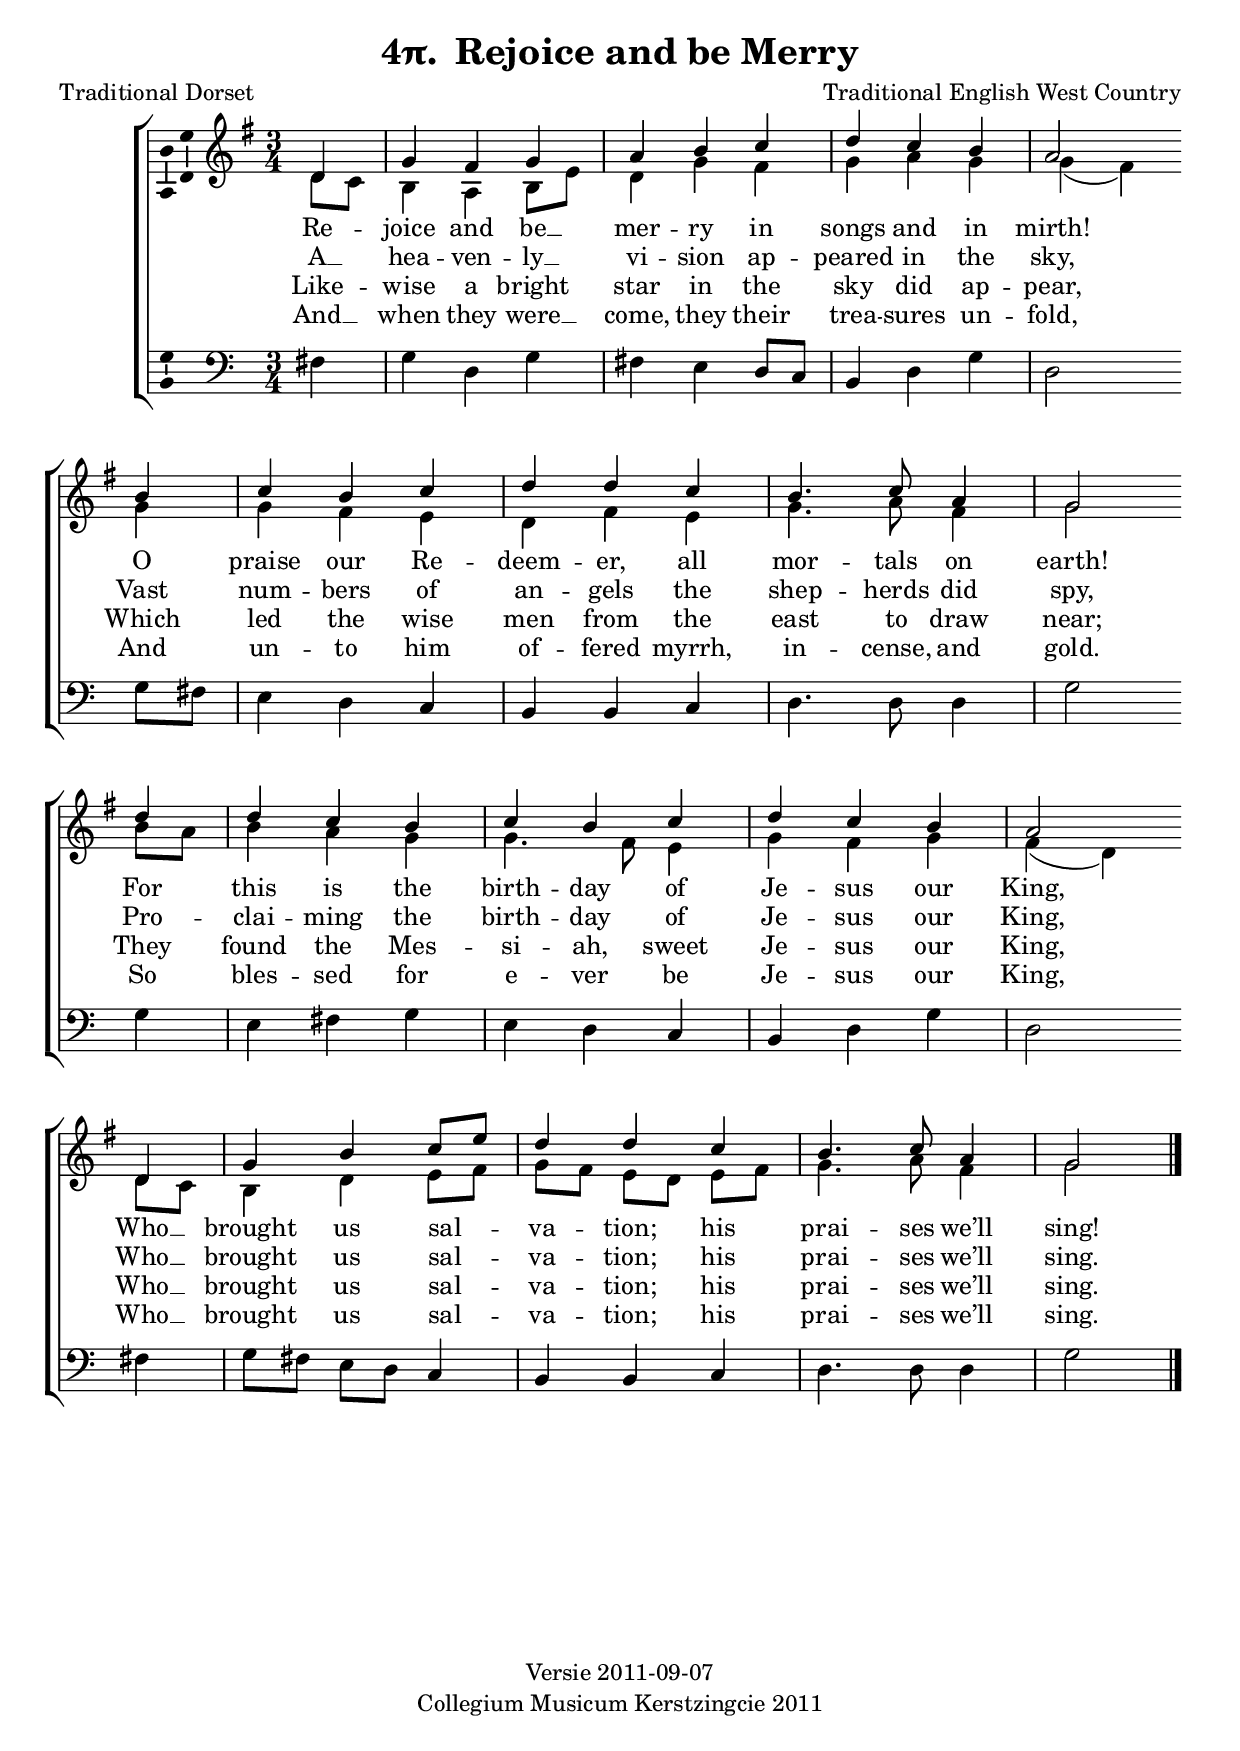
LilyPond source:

% vim: set fileformat=dos:
\version "2.12.3"

\version "2.12.3"

soprano = \relative c' {
  \key g \major
  \time 3/4
  \partial 4 d4 |
  \autoBeamOff
  g fis g |
  a b c |
  d c b |
  a2 
  \bar "" \break

  b4 |
  c b c |
  d d c |
  b4. c8 a4 |
  g2
  \bar "" \break
  
  d'4 |
  d c b |
  c b c |
  d c b |
  a2 
  \bar "" \break

  d,4 |
  g b c8[ e8] |
  d4 d c |
  b4. c8 a4 |
  g2 \bar "|."
}

alto = \relative c' {
  \partial 4 d8 c |
  b4 a b8 e |
  d4 g fis |
  g a g |
  g( fis) g |
  g fis e |
  d fis e |
  g4. a8 fis4 |
  g2 
  
  b8 a |
  b4 a g |
  g4. fis8 e4 | 
  g fis g |
  fis( d) d8 c |
  b4 d e8 fis |
  g8[ fis8] e8[ d8] e8[ fis8] |
  g4. a8 fis4 |
  g2 \bar "|."
}

tenor = \relative c {
  \clef "bass"
  \time 3/4
  \partial 4 fis4 |
  g d g |
  fis e d8 c |
  b4 d g | 
  d2 g8 fis |
  e4 d c |
  b b c |
  d4. d8 d4 |
  g2
  
  g4 |
  e fis g |
  e d c |
  b d g |
  d2 fis4 |
  g8[ fis] e[ d] c4 |
  b b c |
  d4. d8 d4 |
  g2 \bar "|."
}

bass = \tenor

verseOne = \lyricmode {
  Re4 -- joice and be __ mer -- ry in songs and in mirth!
  O praise our Re -- deem -- er, all mor -- tals on earth!
  For this is the birth -- day of Je -- sus our King,
  Who __ brought us sal4 -- va4 -- tion;4 his prai -- ses we’ll sing!
}

verseTwo = \lyricmode {
  A4 __ hea -- ven -- ly __ vi -- sion ap -- peared in the sky,
  Vast num -- bers of an -- gels the shep -- herds did spy,
  Pro -- clai -- ming the birth -- day of Je -- sus our King,
  Who __ brought us sal4 -- va4 -- tion;4 his prai -- ses we’ll sing.
}

verseThree = \lyricmode {
  Like4 -- wise a bright star in the sky did ap -- pear,
  Which led the wise men from the east to draw near;
  They found the Mes -- si -- ah, sweet Je -- sus our King,
  Who __ brought us sal4 -- va4 -- tion;4 his prai -- ses we’ll sing.
}

verseFour = \lyricmode {
  And4 __ when they were __ come, they their trea -- sures un -- fold,
  And un -- to him of -- fered myrrh, in -- cense, and gold.
  So bles -- sed for e -- ver be Je -- sus our King,
  Who __ brought us sal4 -- va4 -- tion;4 his prai -- ses we’ll sing.
}


nummer = "4π. "

\header {
  title = \markup { \nummer "Rejoice and be Merry" }
  composer = "Traditional English West Country"
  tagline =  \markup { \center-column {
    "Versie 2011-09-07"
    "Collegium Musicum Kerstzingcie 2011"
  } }
  poet = "Traditional Dorset"
}

% This useful function kills extenders that are too short to be useful
% Combine this with \override LyricExtender #'minimum-length = #0 for
% beautiful results: an extender if there is space, no extender if there
% is not.
#(define (conditional-kill-lyric-extender-callback . args)
   (lambda (grob)
    (let* ((minimum-length
            (if (null? args)
             (ly:grob-property grob 'minimum-length 0)
             (car args)))
           (X-extent (ly:stencil-extent (ly:grob-property grob 'stencil empty-stencil) X))
           (length (- (cdr X-extent) (car X-extent))))
     (if (> minimum-length length)
      (ly:grob-suicide! grob)))))

\score {
  \new ChoirStaff <<
    \new Staff = "upper" <<
      \clef "treble"
      \new Voice = "vSoprano" { 
        \override Ambitus #'X-offset = #2.0
        \voiceOne \soprano 
      }
      \new Voice = "vAlto" { \voiceTwo \alto }
    >>

    \new Lyrics \lyricsto "vSoprano" \verseOne
    \new Lyrics \lyricsto "vSoprano" \verseTwo
    \new Lyrics \lyricsto "vSoprano" \verseThree
    \new Lyrics \lyricsto "vSoprano" \verseFour

    \new Staff = "lower" <<
      \clef "bass"
      \new Voice = "vBass" { \bass }
    >>
  >>
  \layout { 
    % We can haz ambitus to display pitch range?
    \context { \Voice 
      \consists "Ambitus_engraver"
    }
    % Beautiful extender lines
    \context { \Lyrics
      %\override LyricExtender #'minimum-length = #0
      %\override LyricExtender #'after-line-breaking = %
         %#(conditional-kill-lyric-extender-callback 0.1)
    }
  }
}
